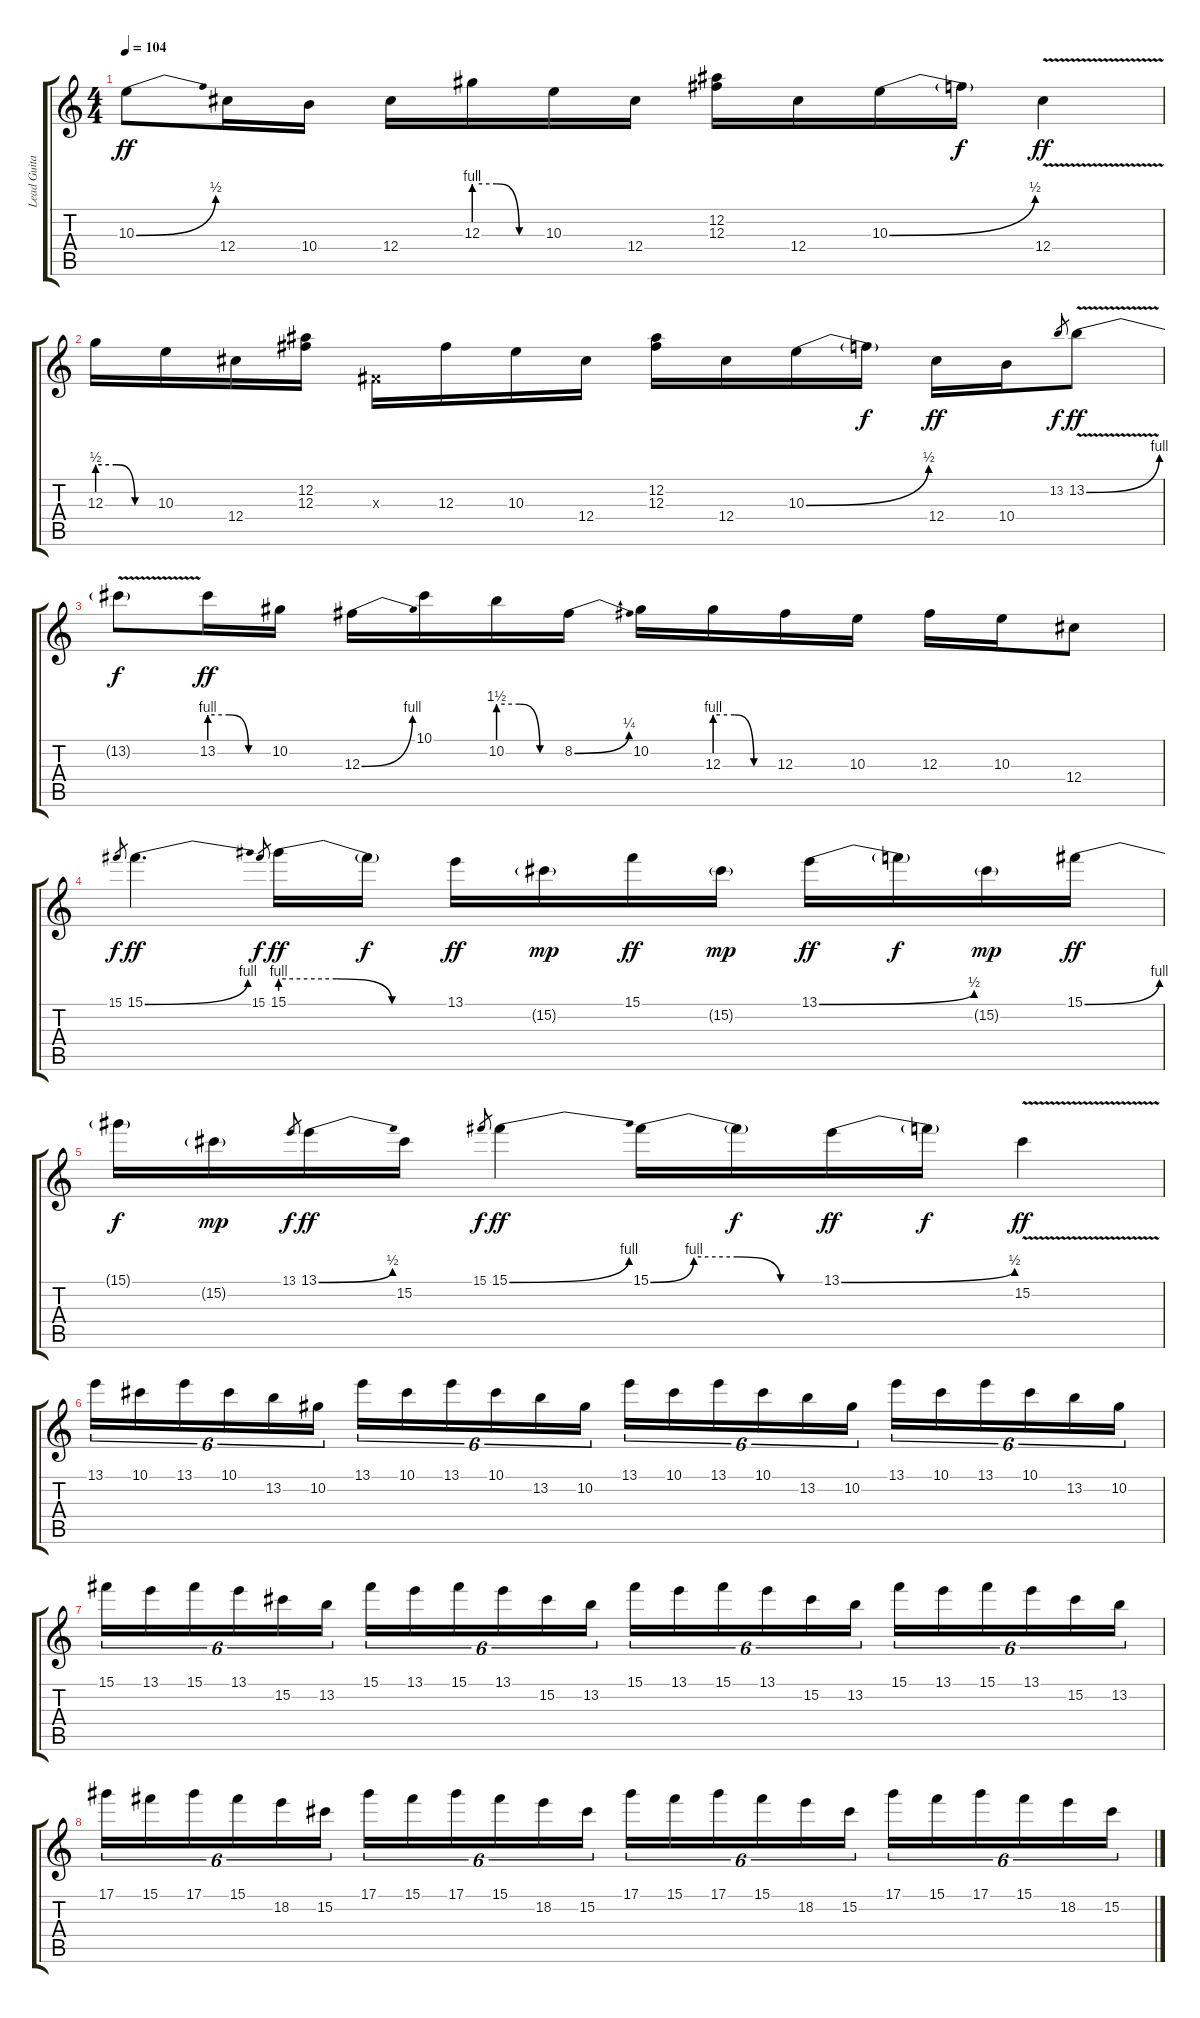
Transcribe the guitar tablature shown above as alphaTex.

\track ("Lead Guitar" "Lead Guita") {instrument overdrivenguitar}
\staff {score tabs}
\tuning (Eb4 Bb3 Gb3 Db3 Ab2 Eb2) {hide}
\ts (4 4)
\tempo 104
\clef g2
\ks c
10.3{be (bend 0 0 60 2)}.8{dy ff} 12.4.16 10.4.16 12.4.16 12.3{be (custom 0 4 20 4 40 0 60 0)}.16 10.3.16 12.4.16 (12.2 12.3).16 12.4.16 10.3{be (bend 0 0 60 2)}.16 10.3{t}.16{dy f} 12.4{v}.4{dy ff} |
12.3{be (custom 0 2 20 2 40 0 60 0)}.16 10.3.16 12.4.16 (12.2 12.3).16 0.3{x}.16 12.3.16 10.3.16 12.4.16 (12.2 12.3).16 12.4.16 10.3{be (bend 0 0 60 2)}.16 10.3{t}.16{dy f} 12.4.16{dy ff} 10.4.16 13.2.8{gr dy f} 13.2{be (bend 0 0 60 4) v}.8{dy ff} |
13.2{t}.8{dy f} 13.2{be (custom 0 4 20 4 40 0 60 0)}.16{dy ff} 10.2.16 12.3{be (bend 0 0 60 4)}.16 10.1.16 10.2{be (custom 0 6 20 6 40 0 60 0)}.16 8.2{be (bend 0 0 60 1)}.16 10.2.16 12.3{be (custom 0 4 20 4 40 0 60 0)}.16 12.3.16 10.3.16 12.3.16 10.3.16 12.4.8 |
15.1.8{gr dy f} 15.1{be (bend 0 0 60 4)}.4{d dy ff} 15.1.8{gr dy f} 15.1{be (custom 0 4 20 4 40 0 60 0)}.16{dy ff} 15.1{t}.16{dy f} 13.1.16{dy ff} 15.2{g}.16{dy mp} 15.1.16{dy ff} 15.2{g}.16{dy mp} 13.1{be (bend 0 0 60 2)}.16{dy ff} 13.1{t}.16{dy f} 15.2{g}.16{dy mp} 15.1{be (bend 0 0 60 4)}.16{dy ff} |
15.1{t}.16{dy f} 15.2{g}.16{dy mp} 13.1.8{gr dy f} 13.1{be (bend 0 0 60 2)}.16{dy ff} 15.2.16 15.1.8{gr dy f} 15.1{be (bend 0 0 60 4)}.4{dy ff} 15.1{be (custom 0 0 15 4 30 4 45 0 60 0)}.16 15.1{t}.16{dy f} 13.1{be (bend 0 0 60 2)}.16{dy ff} 13.1{t}.16{dy f} 15.2{v}.4{dy ff} |
13.1.16{tu (6 4)} 10.1.16{tu (6 4)} 13.1.16{tu (6 4)} 10.1.16{tu (6 4)} 13.2.16{tu (6 4)} 10.2.16{tu (6 4)} 13.1.16{tu (6 4)} 10.1.16{tu (6 4)} 13.1.16{tu (6 4)} 10.1.16{tu (6 4)} 13.2.16{tu (6 4)} 10.2.16{tu (6 4)} 13.1.16{tu (6 4)} 10.1.16{tu (6 4)} 13.1.16{tu (6 4)} 10.1.16{tu (6 4)} 13.2.16{tu (6 4)} 10.2.16{tu (6 4)} 13.1.16{tu (6 4)} 10.1.16{tu (6 4)} 13.1.16{tu (6 4)} 10.1.16{tu (6 4)} 13.2.16{tu (6 4)} 10.2.16{tu (6 4)} |
15.1.16{tu (6 4)} 13.1.16{tu (6 4)} 15.1.16{tu (6 4)} 13.1.16{tu (6 4)} 15.2.16{tu (6 4)} 13.2.16{tu (6 4)} 15.1.16{tu (6 4)} 13.1.16{tu (6 4)} 15.1.16{tu (6 4)} 13.1.16{tu (6 4)} 15.2.16{tu (6 4)} 13.2.16{tu (6 4)} 15.1.16{tu (6 4)} 13.1.16{tu (6 4)} 15.1.16{tu (6 4)} 13.1.16{tu (6 4)} 15.2.16{tu (6 4)} 13.2.16{tu (6 4)} 15.1.16{tu (6 4)} 13.1.16{tu (6 4)} 15.1.16{tu (6 4)} 13.1.16{tu (6 4)} 15.2.16{tu (6 4)} 13.2.16{tu (6 4)} |
17.1.16{tu (6 4)} 15.1.16{tu (6 4)} 17.1.16{tu (6 4)} 15.1.16{tu (6 4)} 18.2.16{tu (6 4)} 15.2.16{tu (6 4)} 17.1.16{tu (6 4)} 15.1.16{tu (6 4)} 17.1.16{tu (6 4)} 15.1.16{tu (6 4)} 18.2.16{tu (6 4)} 15.2.16{tu (6 4)} 17.1.16{tu (6 4)} 15.1.16{tu (6 4)} 17.1.16{tu (6 4)} 15.1.16{tu (6 4)} 18.2.16{tu (6 4)} 15.2.16{tu (6 4)} 17.1.16{tu (6 4)} 15.1.16{tu (6 4)} 17.1.16{tu (6 4)} 15.1.16{tu (6 4)} 18.2.16{tu (6 4)} 15.2.16{tu (6 4)}
